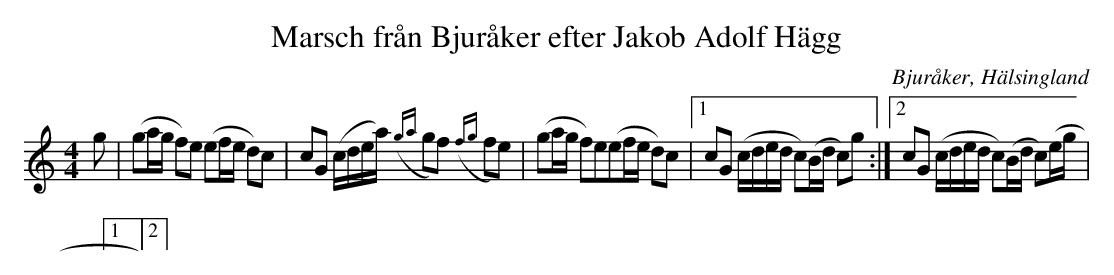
X:1
T: Marsch från Bjuråker efter Jakob Adolf Hägg
O: Bjuråker, Hälsingland
M: 4/4
L: 1/16
K: C
g2|(g2ag f2)e2 (e2fe d2)c2|c2G2 (cdea) ({ga}g2f2) ({fg}f2e2)|(g2ag f2)e2(e2fe d2)c2|1 c2G2 (cded c2)(Bd c2)g2:|2 c2G2 (cded c2)(Bd c2)(eg|
|:|||:|1|2|
